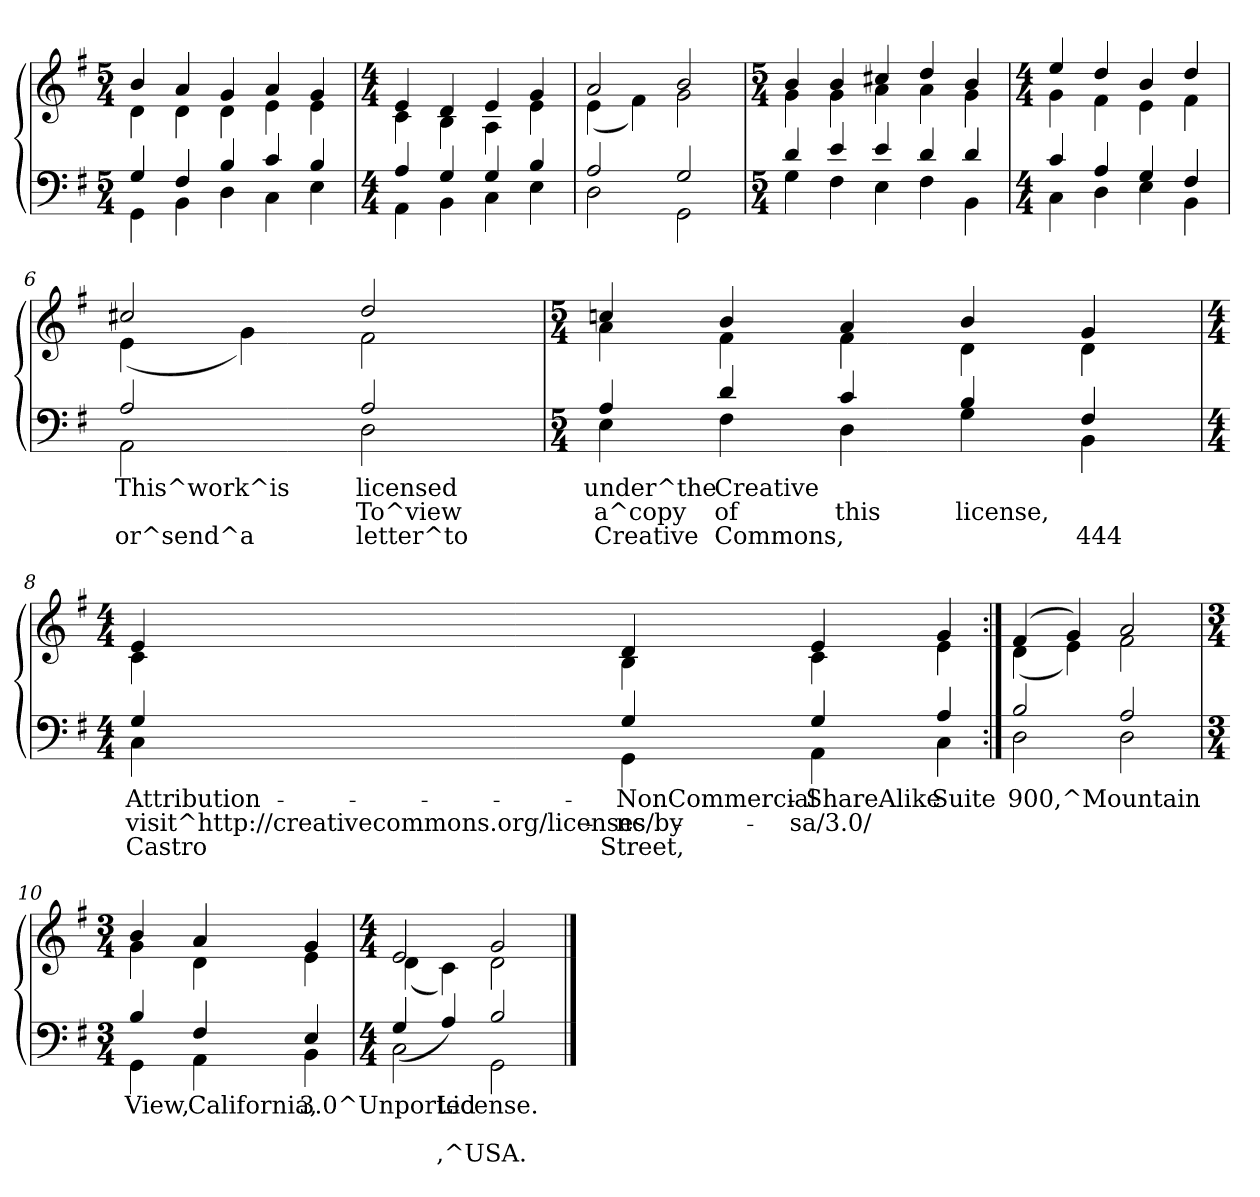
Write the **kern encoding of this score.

**kern	**text	**text	**text	**kern
*part2	*part2	*part2	*part2	*part1
*staff2	*staff2	*staff2	*staff2	*staff1
*clefF4	*	*	*	*clefG2
*k[f#]	*	*	*	*k[f#]
*G:	*	*	*	*G:
*M5/4	*	*	*	*M5/4
=1	=1	=1	=1	=1
*^	*	*	*	*^
4G/	4GG\	.	.	.	4b/	4d\
4F#/	4BB\	.	.	.	4a/	4d\
4B/	4D\	.	.	.	4g/	4d\
4c/	4C\	.	.	.	4a/	4e\
4B/	4E\	.	.	.	4g/	4e\
=2	=2	=2	=2	=2	=2	=2
*M4/4	*	*	*	*	*M4/4	*
4A/	4AA\	.	.	.	4e/	4c\
4G/	4BB\	.	.	.	4d/	4B\
4G/	4C\	.	.	.	4e/	4A\
4B/	4E\	.	.	.	4g/	4e\
=3	=3	=3	=3	=3	=3	=3
2A/	2D\	.	.	.	2a/	(<4e\
.	.	.	.	.	.	4f#\)
2G/	2GG\	.	.	.	2b/	2g\
=4!	=4!	=4!	=4!	=4!	=4!	=4!
*M5/4	*	*	*	*	*M5/4	*
4d/	4G\	.	.	.	4b/	4g\
4e/	4F#\	.	.	.	4b/	4g\
4e/	4E\	.	.	.	4cc#X/	4a\
4d/	4F#\	.	.	.	4dd/	4a\
4d/	4BB\	.	.	.	4b/	4g\
=5	=5	=5	=5	=5	=5	=5
*M4/4	*	*	*	*	*M4/4	*
4c/	4C\	.	.	.	4ee/	4g\
4A/	4D\	.	.	.	4dd/	4f#\
4G/	4E\	.	.	.	4b/	4e\
4F#/	4BB\	.	.	.	4dd/	4f#\
!!LO:LB:g=z	!!
=6	=6	=6	=6	=6	=6	=6
!	!	!LO:LY:b:rj	!	!LO:LY:b:rj	!	!
2A/	2AA\	This^work^is	.	or^send^a	2cc#X/	(<4e\
.	.	.	.	.	.	4g\)
!	!	!LO:LY:b:rj	!LO:LY:b:rj	!LO:LY:b:rj	!	!
2A/	2D\	licensed	To^view	letter^to	2dd/	2f#\
=7!	=7!	=7!	=7!	=7!	=7!	=7!
*M5/4	*	*	*	*	*M5/4	*
!	!	!LO:LY:b:rj	!LO:LY:b:rj	!LO:LY:b:rj	!	!
4A/	4E\	under^the	a^copy	Creative	4ccn/	4a\
!	!	!LO:LY:b:rj	!LO:LY:b:rj	!LO:LY:b:rj	!	!
4d/	4F#\	Creative	of	Commons,	4b/	4f#\
!	!	!	!LO:LY:b:rj	!	!	!
4c/	4D\	.	this	.	4a/	4f#\
!	!	!	!LO:LY:b:rj	!	!	!
4B/	4G\	.	license,	.	4b/	4d\
!	!	!	!	!LO:LY:b:rj	!	!
4F#/	4BB\	.	.	444	4g/	4d\
=8	=8	=8	=8	=8	=8	=8
*M4/4	*	*	*	*	*M4/4	*
!	!	!LO:LY:b:rj	!LO:LY:b:rj	!LO:LY:b:rj	!	!
4G/	4C\	Attribution-	visit^http://creativecommons.org/licenses/by-	Castro	4e/	4c\
!	!	!LO:LY:b:rj	!LO:LY:b:rj	!LO:LY:b:rj	!	!
4G/	4GG\	-NonCommercial-	-nc-	Street,	4d/	4B\
!	!	!LO:LY:b:rj	!LO:LY:b:rj	!	!	!
4G/	4AA\	-ShareAlike	-sa/3.0/	.	4e/	4c\
!	!	!LO:LY:b:rj	!	!	!	!
4A/	4C\	Suite	.	.	4g/	4e\
=9:|!	=9:|!	=9:|!	=9:|!	=9:|!	=9:|!	=9:|!
!	!	!LO:LY:b:rj	!	!	!	!
2B/	2D\	900,^Mountain	.	.	(4f#/	(<4d\
.	.	.	.	.	4g/)	4e\)
2A/	2D\	.	.	.	2a/	2f#\
=10!	=10!	=10!	=10!	=10!	=10!	=10!
*M3/4	*	*	*	*	*M3/4	*
!	!	!LO:LY:b:rj	!	!	!	!
4B/	4GG\	View,	.	.	4b/	4g\
!	!	!LO:LY:b:rj	!	!	!	!
4F#/	4AA\	California,	.	.	4a/	4d\
!	!	!LO:LY:b:rj	!	!	!	!
4E/	4BB\	3.0^Unported	.	.	4g/	4e\
=11	=11	=11	=11	=11	=11	=11
*M4/4	*	*	*	*	*M4/4	*
2C\	(4G/	.	.	.	2e/	(<4d\
!	!	!LO:LY:b:rj	!	!LO:LY:b:rj	!	!
.	4A/)	License.	.	,^USA.	.	4c\)
2GG\	2B/	.	.	.	2g/	2d\
*v	*v	*	*	*	*	*
*	*	*	*	*v	*v
==	==	==	==	==
*-	*-	*-	*-	*-
